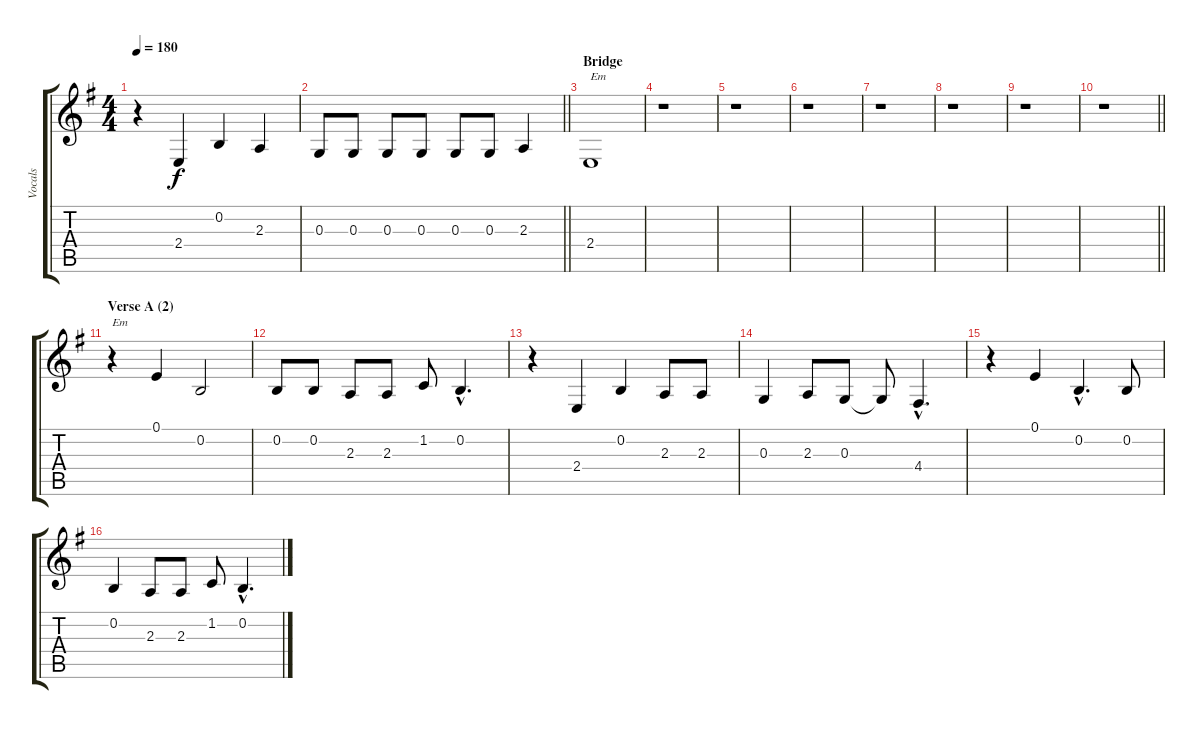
\track ("Vocals" "Vocals") {instrument sopranosax}
\staff {score tabs}
\tuning (E4 B3 G3 D3 A2 E2) {hide}
\ts (4 4)
\tempo 180
\clef g2
\ks g
r.4{dy f} 2.4.4 0.2.4 2.3.4 |
\barLineRight lightlight
0.3.8 0.3.8 0.3.8 0.3.8 0.3.8 0.3.8 2.3.4 |
\section ("" "Bridge")
2.4.1{txt "Em"} |
r.1 |
r.1 |
r.1 |
r.1 |
r.1 |
r.1 |
\barLineRight lightlight
r.1 |
\section ("" "Verse A (2)")
r.4{txt "Em"} 0.1.4 0.2.2 |
0.2.8 0.2.8 2.3.8 2.3.8 1.2.8 0.2{hac}.4{d} |
r.4 2.4.4 0.2.4 2.3.8 2.3.8 |
0.3.4 2.3.8 0.3.8 0.3{t}.8 4.4{hac}.4{d} |
r.4 0.1.4 0.2{hac}.4{d} 0.2.8 |
0.2.4 2.3.8 2.3.8 1.2.8 0.2{hac}.4{d}
